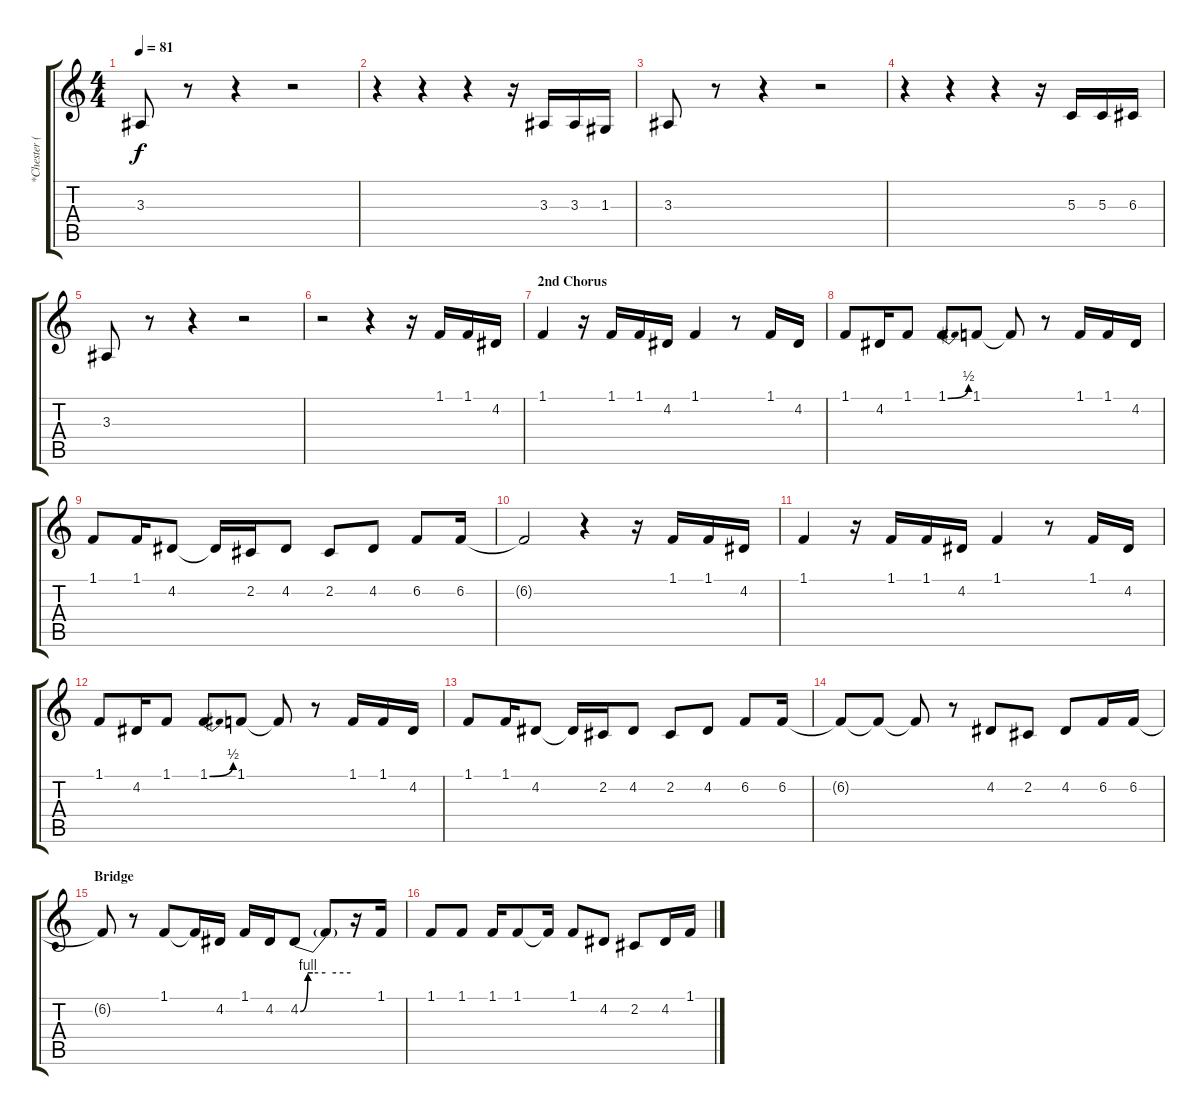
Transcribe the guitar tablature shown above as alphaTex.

\track ("*Chester (Vocals)" "*Chester (") {instrument oboe}
\staff {score tabs}
\tuning (E4 B3 G3 D3 A2 E2) {hide}
\ts (4 4)
\tempo 81
\clef g2
\ks c
3.3.8{dy f volume 13} r.8 r.4 r.2 |
r.4 r.4 r.4 r.16 3.3.16{volume 13} 3.3.16 1.3.16 |
3.3.8{volume 13} r.8 r.4 r.2 |
r.4 r.4 r.4 r.16 5.3.16{volume 13} 5.3.16 6.3.16 |
3.3.8{volume 13} r.8 r.4 r.2 |
r.2 r.4 r.16 1.1.16{volume 16} 1.1.16 4.2.16 |
\section ("" "2nd Chorus")
1.1.4 r.16 1.1.16 1.1.16 4.2.16 1.1.4 r.8 1.1.16 4.2.16 |
1.1.8 4.2.16 1.1.8 1.1{be (bend 0 0 60 2)}.8 1.1.8 1.1{t}.8 r.8 1.1.16 1.1.16 4.2.16 |
1.1.8 1.1.16 4.2.8 4.2{t}.16 2.2.16 4.2.8 2.2.8 4.2.8 6.2.8 6.2.16 |
6.2{t}.2 r.4 r.16 1.1.16{volume 16} 1.1.16 4.2.16 |
1.1.4 r.16 1.1.16 1.1.16 4.2.16 1.1.4 r.8 1.1.16 4.2.16 |
1.1.8 4.2.16 1.1.8 1.1{be (bend 0 0 60 2)}.8 1.1.8 1.1{t}.8 r.8 1.1.16 1.1.16 4.2.16 |
1.1.8 1.1.16 4.2.8 4.2{t}.16 2.2.16 4.2.8 2.2.8 4.2.8 6.2.8 6.2.16 |
6.2{t}.8 6.2{t}.8 6.2{t}.8 r.8 4.2.8 2.2.8 4.2.8 6.2.16 6.2.16 |
\section ("" "Bridge")
6.2{t}.8 r.8 1.1.8 1.1{t}.16 4.2.16 1.1.16 4.2.16 4.2{be (custom 0 0 9 4 15 4 30 4 60 4)}.8 4.2{t}.8 r.16 1.1.16 |
1.1.8 1.1.8 1.1.16 1.1.8 1.1{t}.16 1.1.8 4.2.8 2.2.8 4.2.16 1.1.16
